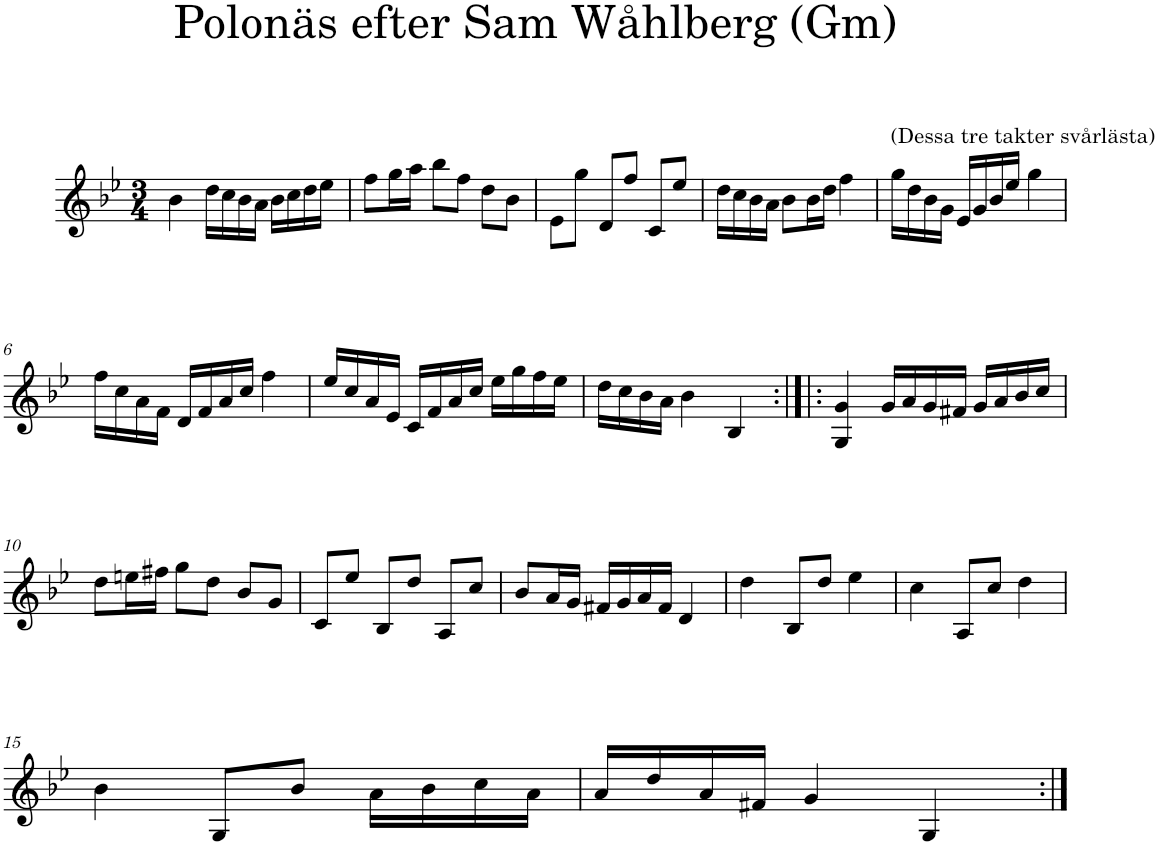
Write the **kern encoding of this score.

**kern
*part1
*staff1
*I"Piano
*I'Pno
*clefG2
*k[b-e-]
*g:
*M3/4
=1
4b-\
16dd\LL
16cc\
16b-\
16a\JJ
16b-\LL
16cc\
16dd\
16ee-\JJ
=2
8ff\L
16gg\L
16aa\JJ
8bb-\L
8ff\J
8dd\L
8b-\J
=3
8e-\L
8gg\J
8d/L
8ff/J
8c/L
8ee-/J
=4
16dd\LL
16cc\
16b-\
16a\JJ
8b-\L
16b-\L
16dd\JJ
4ff\
=5
!LO:TX:a:t=(Dessa tre takter svårlästa)
16gg\LL
16dd\
16b-\
16g\JJ
16e-/LL
16g/
16b-/
16ee-/JJ
4gg\
!!LO:LB:g=z
=6
16ff\LL
16cc\
16a\
16f\JJ
16d/LL
16f/
16a/
16cc/JJ
4ff\
=7
16ee-/LL
16cc/
16a/
16e-/JJ
16c/LL
16f/
16a/
16cc/JJ
16ee-\LL
16gg\
16ff\
16ee-\JJ
=8
16dd\LL
16cc\
16b-\
16a\JJ
4b-\
4B-/
=9:|!|:
4G/ 4g/
16g/LL
16a/
16g/
16f#X/JJ
16g/LL
16a/
16b-/
16cc/JJ
!!LO:LB:g=z
=10
8dd\L
16een\L
16ff#X\JJ
8gg\L
8dd\J
8b-/L
8g/J
=11
8c/L
8ee-/J
8B-/L
8dd/J
8A/L
8cc/J
=12
8b-/L
16a/L
16g/JJ
16f#X/LL
16g/
16a/
16f#/JJ
4d/
=13
4dd\
8B-/L
8dd/J
4ee-\
=14
4cc\
8A/L
8cc/J
4dd\
!!LO:LB:g=z
=15
4b-\
8G/L
8b-/J
16a\LL
16b-\
16cc\
16a\JJ
=16
16a/LL
16dd/
16a/
16f#X/JJ
4g/
4G/
=:|!
*-
